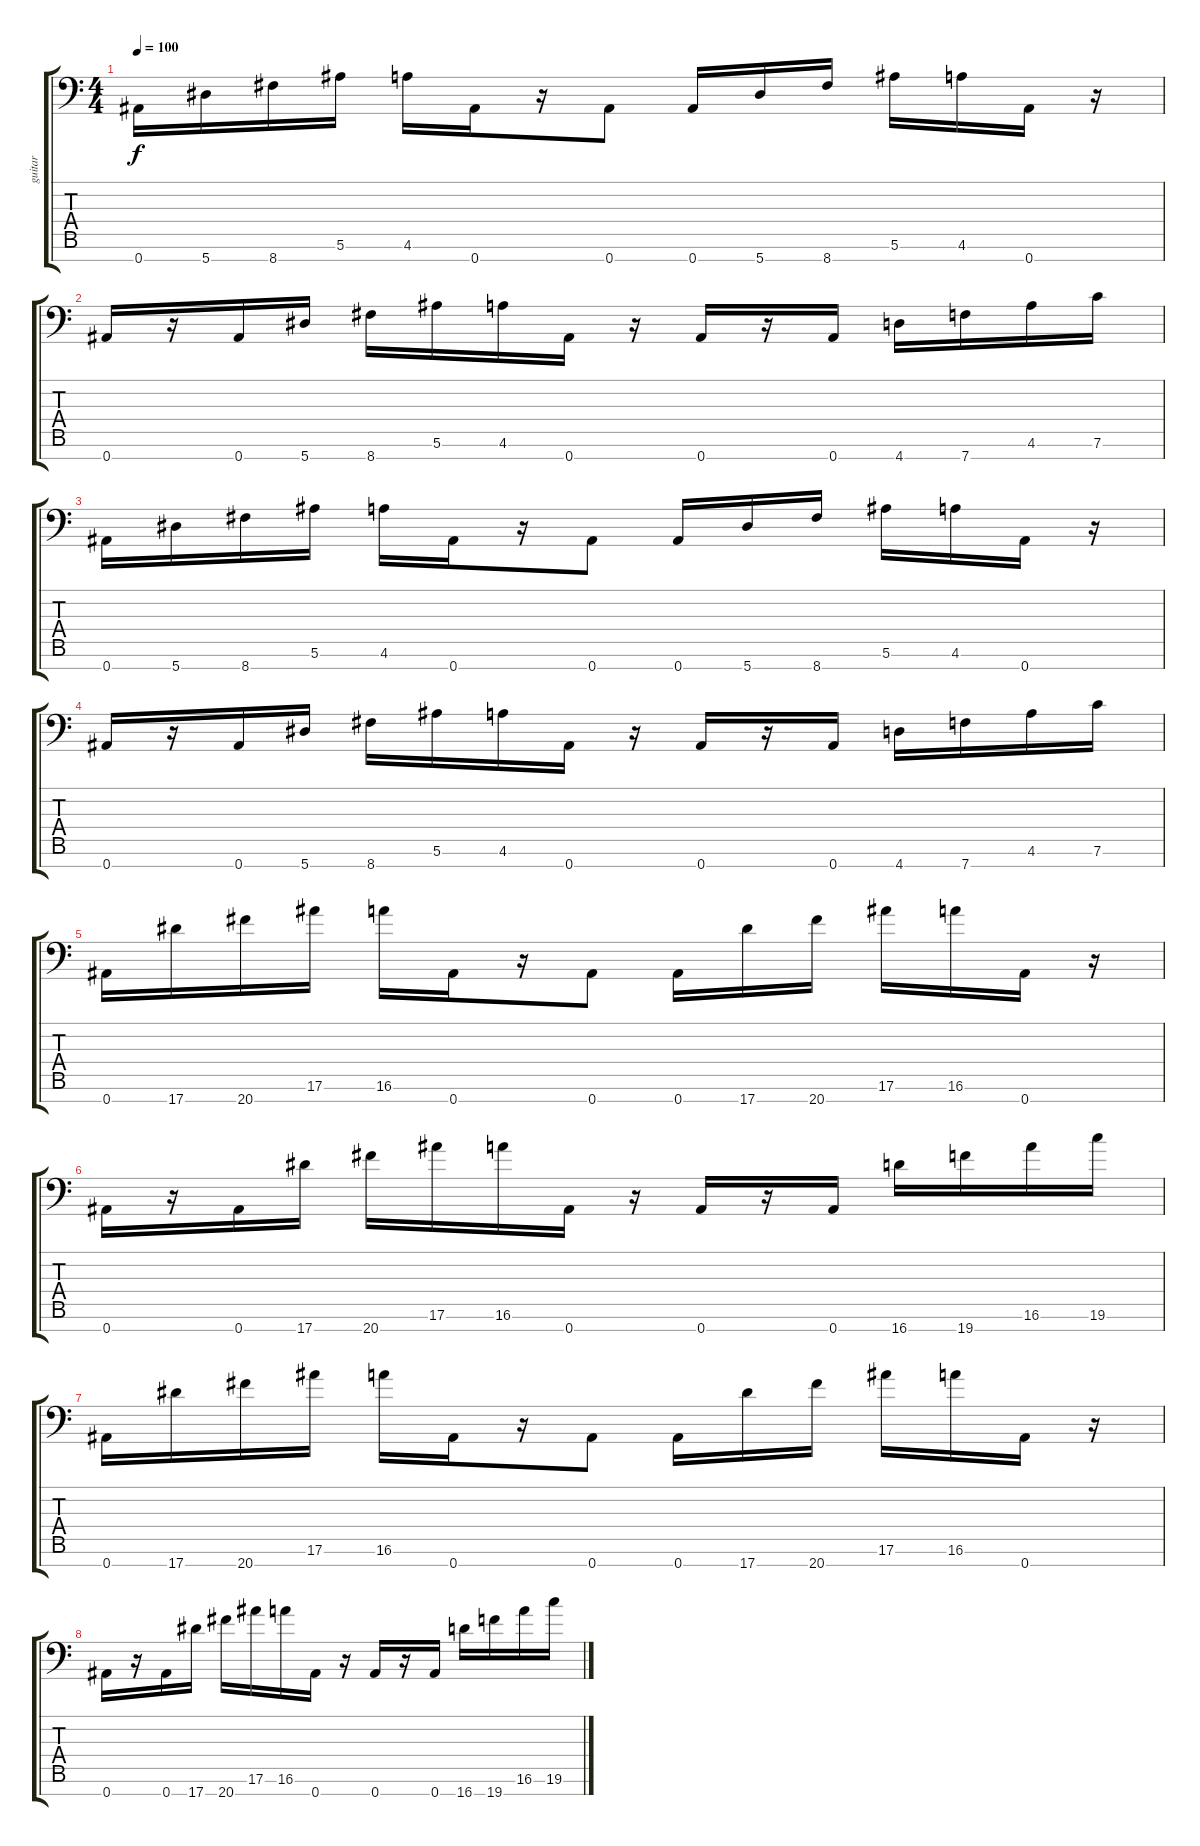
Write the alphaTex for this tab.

\track ("guitar" "guitar") {instrument distortionguitar}
\staff {score tabs}
\tuning (F4 C4 Ab3 Eb3 Bb2 F2 Bb1) {hide}
\ts (4 4)
\tempo 100
\clef f4
\ks c
0.7.16{dy f} 5.7.16 8.7.16 5.6.16 4.6.16 0.7.16 r.16 0.7.8 0.7.16 5.7.16 8.7.16 5.6.16 4.6.16 0.7.16 r.16 |
0.7.16 r.16 0.7.16 5.7.16 8.7.16 5.6.16 4.6.16 0.7.16 r.16 0.7.16 r.16 0.7.16 4.7.16 7.7.16 4.6.16 7.6.16 |
0.7.16 5.7.16 8.7.16 5.6.16 4.6.16 0.7.16 r.16 0.7.8 0.7.16 5.7.16 8.7.16 5.6.16 4.6.16 0.7.16 r.16 |
0.7.16 r.16 0.7.16 5.7.16 8.7.16 5.6.16 4.6.16 0.7.16 r.16 0.7.16 r.16 0.7.16 4.7.16 7.7.16 4.6.16 7.6.16 |
0.7.16 17.7.16 20.7.16 17.6.16 16.6.16 0.7.16 r.16 0.7.8 0.7.16 17.7.16 20.7.16 17.6.16 16.6.16 0.7.16 r.16 |
0.7.16 r.16 0.7.16 17.7.16 20.7.16 17.6.16 16.6.16 0.7.16 r.16 0.7.16 r.16 0.7.16 16.7.16 19.7.16 16.6.16 19.6.16 |
0.7.16 17.7.16 20.7.16 17.6.16 16.6.16 0.7.16 r.16 0.7.8 0.7.16 17.7.16 20.7.16 17.6.16 16.6.16 0.7.16 r.16 |
0.7.16 r.16 0.7.16 17.7.16 20.7.16 17.6.16 16.6.16 0.7.16 r.16 0.7.16 r.16 0.7.16 16.7.16 19.7.16 16.6.16 19.6.16
